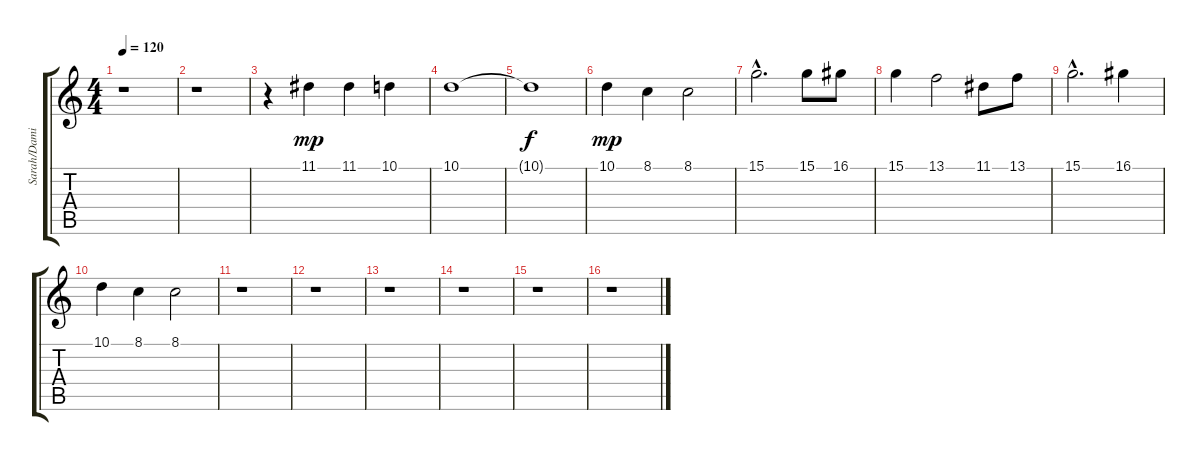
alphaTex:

\track ("Sarah/Damien (Choir/Keyb)" "Sarah/Dami") {instrument pad4choir}
\staff {score tabs}
\tuning (E4 B3 G3 D3 A2 D2) {hide}
\ts (4 4)
\tempo 120
\clef g2
\ks c
r.1{dy mp} |
r.1 |
r.4{instrument violin} 11.1.4 11.1.4 10.1.4 |
10.1.1 |
10.1{t}.1{dy f} |
10.1.4{dy mp} 8.1.4 8.1.2 |
15.1{hac}.2{d} 15.1.8 16.1.8 |
15.1.4 13.1.2 11.1.8 13.1.8 |
15.1{hac}.2{d} 16.1.4 |
10.1.4 8.1.4 8.1.2 |
r.1 |
r.1 |
r.1 |
r.1 |
r.1 |
r.1
